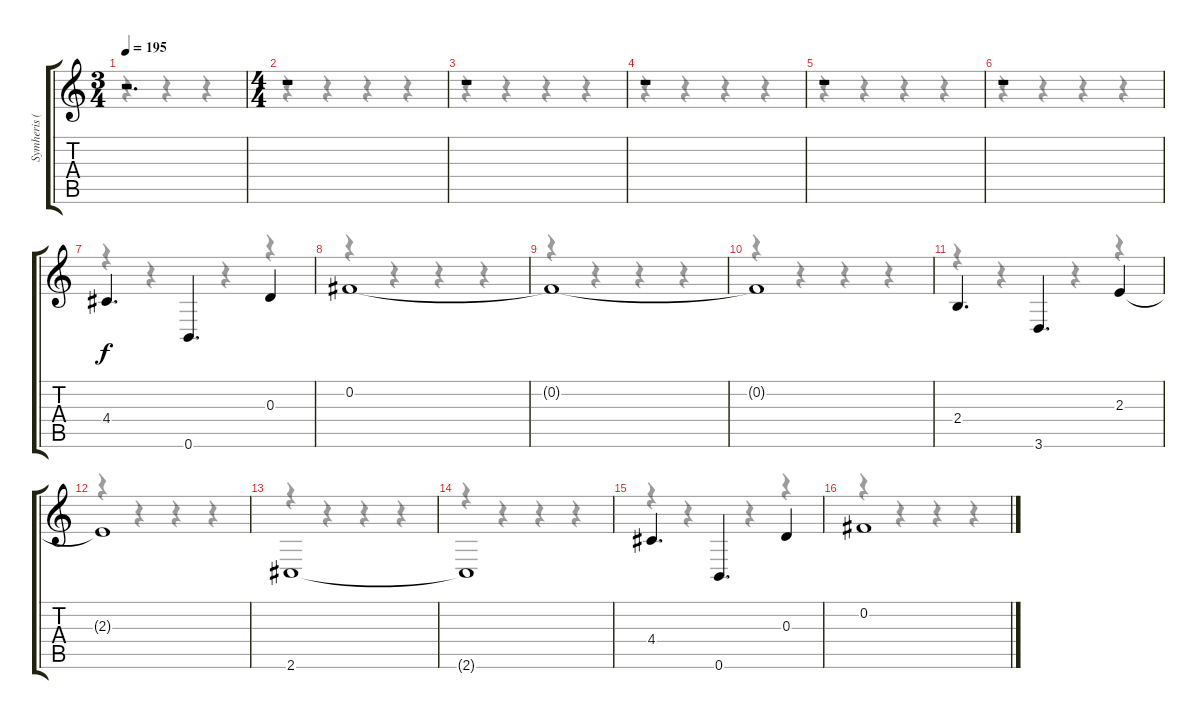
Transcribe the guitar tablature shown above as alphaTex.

\track ("Symheris (Clean)" "Symheris (") {instrument electricguitarclean}
\staff {score tabs}
\tuning (B3 Gb3 D3 A2 E2 B1) {hide}
\voice
\ts (3 4)
\tempo 195
\clef g2
\ks c
r.2{d dy f} |
\ts (4 4)
r.1 |
r.1 |
r.1 |
r.1 |
r.1 |
4.4.4{d} 0.6.4{d} 0.3.4 |
0.2.1 |
0.2{t}.1 |
0.2{t}.1 |
2.4.4{d} 3.6.4{d} 2.3.4 |
2.3{t}.1 |
2.6.1 |
2.6{t}.1 |
4.4.4{d} 0.6.4{d} 0.3.4 |
0.2.1
\voice
\clef g2
\ottava regular
\simile none
\ks c
r.4{dy f} r.4 r.4 |
r.4 r.4 r.4 r.4 |
r.4 r.4 r.4 r.4 |
r.4 r.4 r.4 r.4 |
r.4 r.4 r.4 r.4 |
r.4 r.4 r.4 r.4 |
r.4 r.4 r.4 r.4 |
r.4 r.4 r.4 r.4 |
r.4 r.4 r.4 r.4 |
r.4 r.4 r.4 r.4 |
r.4 r.4 r.4 r.4 |
r.4 r.4 r.4 r.4 |
r.4 r.4 r.4 r.4 |
r.4 r.4 r.4 r.4 |
r.4 r.4 r.4 r.4 |
r.4 r.4 r.4 r.4
